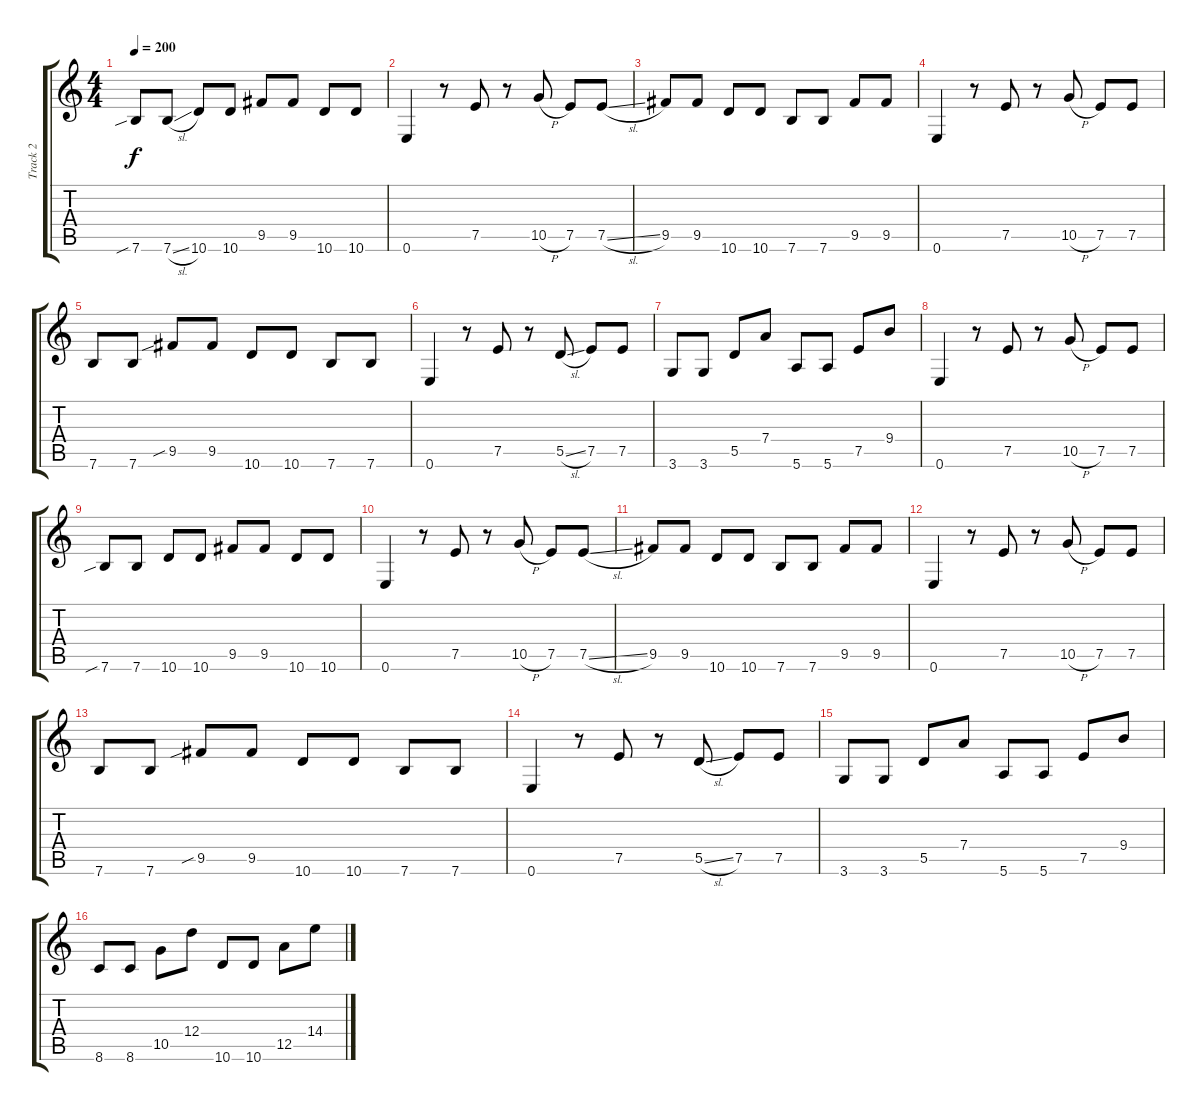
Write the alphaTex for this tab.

\track ("Track 2" "Track 2") {instrument electricguitarjazz}
\staff {score tabs}
\tuning (E4 B3 G3 D3 A2 E2) {hide}
\ts (4 4)
\tempo 200
\clef g2
\ks c
7.6{sib}.8{dy f} 7.6{sl}.8 10.6.8 10.6.8 9.5.8 9.5.8 10.6.8 10.6.8 |
0.6.4 r.8 7.5.8 r.8 10.5{h}.8 7.5.8 7.5{sl}.8 |
9.5.8 9.5.8 10.6.8 10.6.8 7.6.8 7.6.8 9.5.8 9.5.8 |
0.6.4 r.8 7.5.8 r.8 10.5{h}.8 7.5.8 7.5.8 |
7.6.8 7.6.8 9.5{sib}.8 9.5.8 10.6.8 10.6.8 7.6.8 7.6.8 |
0.6.4 r.8 7.5.8 r.8 5.5{sl}.8 7.5.8 7.5.8 |
3.6.8 3.6.8 5.5.8 7.4.8 5.6.8 5.6.8 7.5.8 9.4.8 |
0.6.4 r.8 7.5.8 r.8 10.5{h}.8 7.5.8 7.5.8 |
7.6{sib}.8 7.6.8 10.6.8 10.6.8 9.5.8 9.5.8 10.6.8 10.6.8 |
0.6.4 r.8 7.5.8 r.8 10.5{h}.8 7.5.8 7.5{sl}.8 |
9.5.8 9.5.8 10.6.8 10.6.8 7.6.8 7.6.8 9.5.8 9.5.8 |
0.6.4 r.8 7.5.8 r.8 10.5{h}.8 7.5.8 7.5.8 |
7.6.8 7.6.8 9.5{sib}.8 9.5.8 10.6.8 10.6.8 7.6.8 7.6.8 |
0.6.4 r.8 7.5.8 r.8 5.5{sl}.8 7.5.8 7.5.8 |
3.6.8 3.6.8 5.5.8 7.4.8 5.6.8 5.6.8 7.5.8 9.4.8 |
8.6.8 8.6.8 10.5.8 12.4.8 10.6.8 10.6.8 12.5.8 14.4.8
